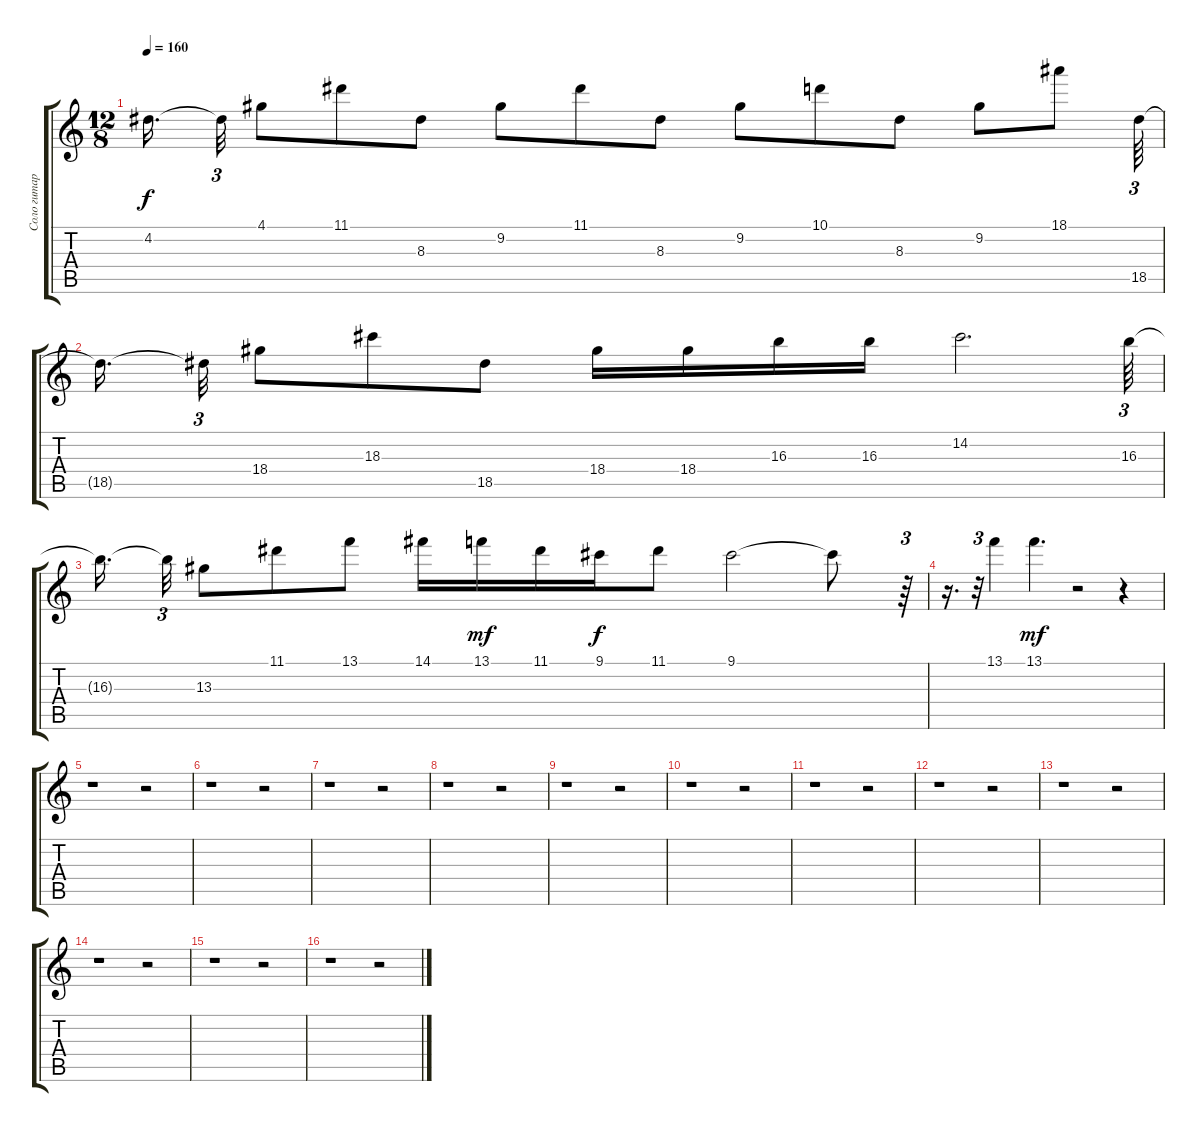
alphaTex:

\track ("Соло гитара " "Соло гитар") {instrument distortionguitar}
\staff {score tabs}
\tuning (E4 B3 G3 D3 A2 E2) {hide}
\ts (12 8)
\tempo 160
\clef g2
\ks c
4.2{t}.16{d dy f} 4.2{t}.32{tu (3 2)} 4.1.8 11.1.8 8.3.8 9.2.8 11.1.8 8.3.8 9.2.8 10.1.8 8.3.8 9.2.8 18.1.8 18.5.64{tu (3 2)} |
18.5{t}.16{d} 18.5{t}.32{tu (3 2)} 18.4.8 18.3.8 18.5.8 18.4.16 18.4.16 16.3.16 16.3.16 14.2.2{d} 16.3.64{tu (3 2)} |
16.3{t}.16{d} 16.3{t}.32{tu (3 2)} 13.3.8 11.1.8 13.1.8 14.1.16 13.1.16{dy mf} 11.1.16 9.1.16{dy f} 11.1.8 9.1.2 9.1{t}.8 r.64{tu (3 2)} |
r.16{d} r.32{tu (3 2)} 13.1.4 13.1.4{d dy mf} r.2 r.4 |
r.1 r.2 |
r.1 r.2 |
r.1 r.2 |
r.1 r.2 |
r.1 r.2 |
r.1 r.2 |
r.1 r.2 |
r.1 r.2 |
r.1 r.2 |
r.1 r.2 |
r.1 r.2 |
r.1 r.2
